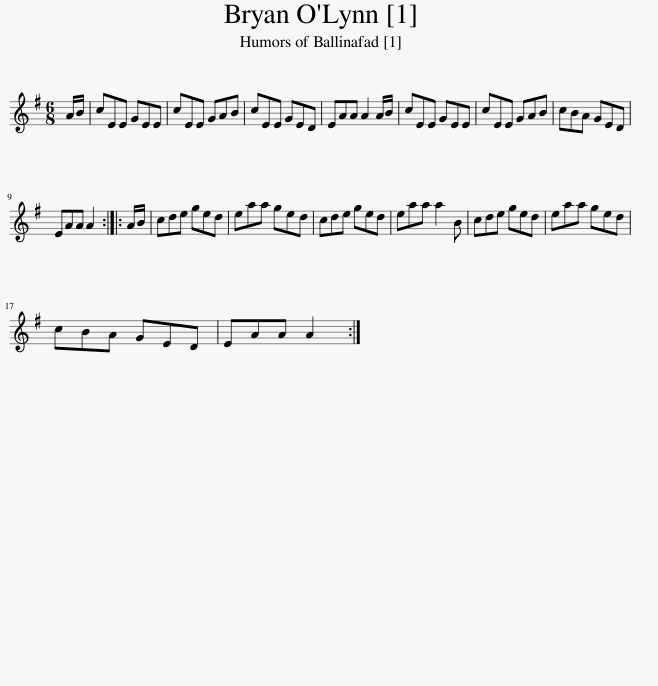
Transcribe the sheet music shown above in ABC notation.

X:1
L:1/8
M:6/8
I:linebreak $
K:G
V:1 treble
V:1
 A/B/ | cEE GEE | cEE GAB | cEE GED | EAA A2 A/B/ | %5
 cEE GEE | cEE GAB | cBA GED |$ EAA A2 :: A/B/ | %10
 cde ged | eaa ged | cde ged | eaa a2 B | cde ged | %15
 eaa ged |$ cBA GED | EAA A2 :| %18
